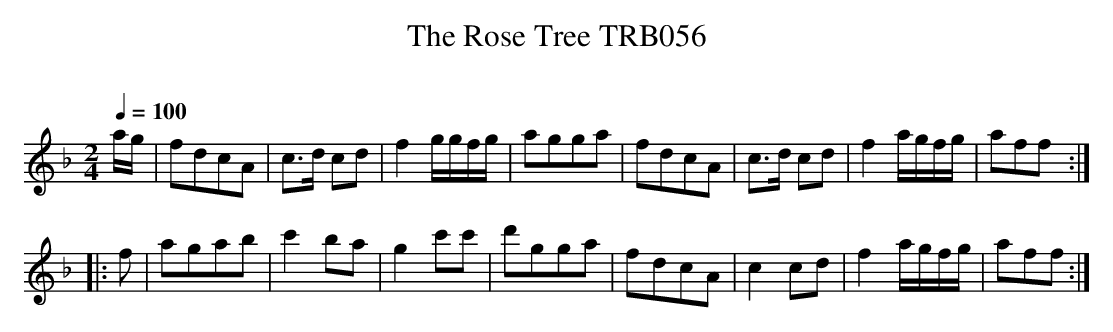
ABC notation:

X:1
T:Rose Tree TRB056, The
Q:1/4=100
L:1/8
M:2/4
O:
K:F
a/g/ | fdcA | c>d cd | f2 g/g/f/g/ | agga | fdcA | c>d cd | f2 a/g/f/g/ | aff :|
|:f | agab | c'2 ba | g2 c'c' | d'gga | fdcA | c2 cd | f2 a/g/f/g/ | aff :|
